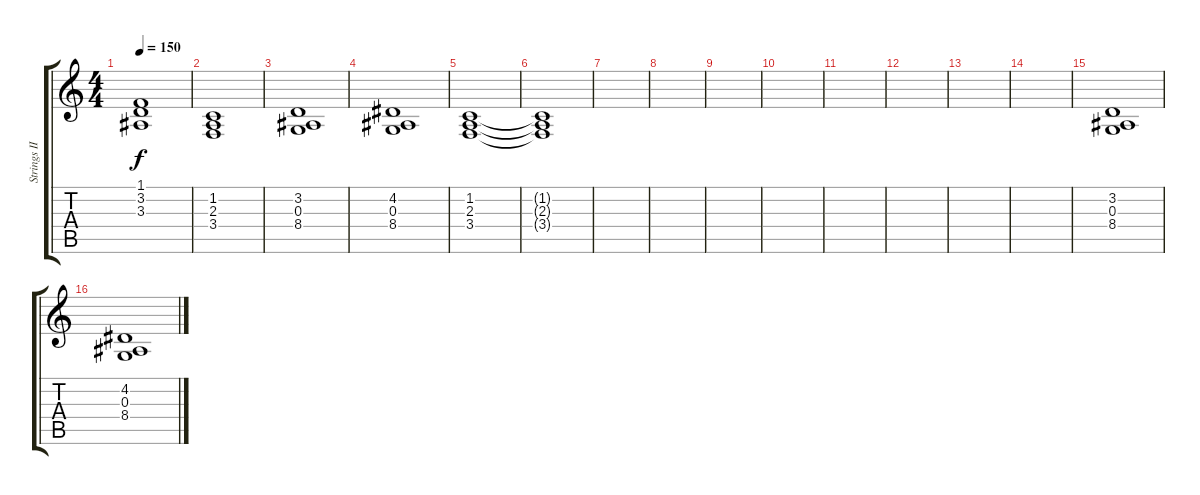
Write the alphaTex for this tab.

\track ("Strings II" "Strings II") {instrument stringensemble1}
\staff {score tabs}
\tuning (E4 B3 G3 D3 A2 E2) {hide}
\ts (4 4)
\tempo 150
\clef g2
\ks c
(1.1 3.2 3.3).1{dy f} |
(1.2 2.3 3.4).1 |
(3.2 0.3 8.4).1 |
(4.2 0.3 8.4).1 |
(1.2 2.3 3.4).1 |
(1.2{t} 2.3{t} 3.4{t}).1 |
|
|
|
|
|
|
|
|
(3.2 0.3 8.4).1{volume 11 instrument stringensemble1} |
(4.2 0.3 8.4).1
